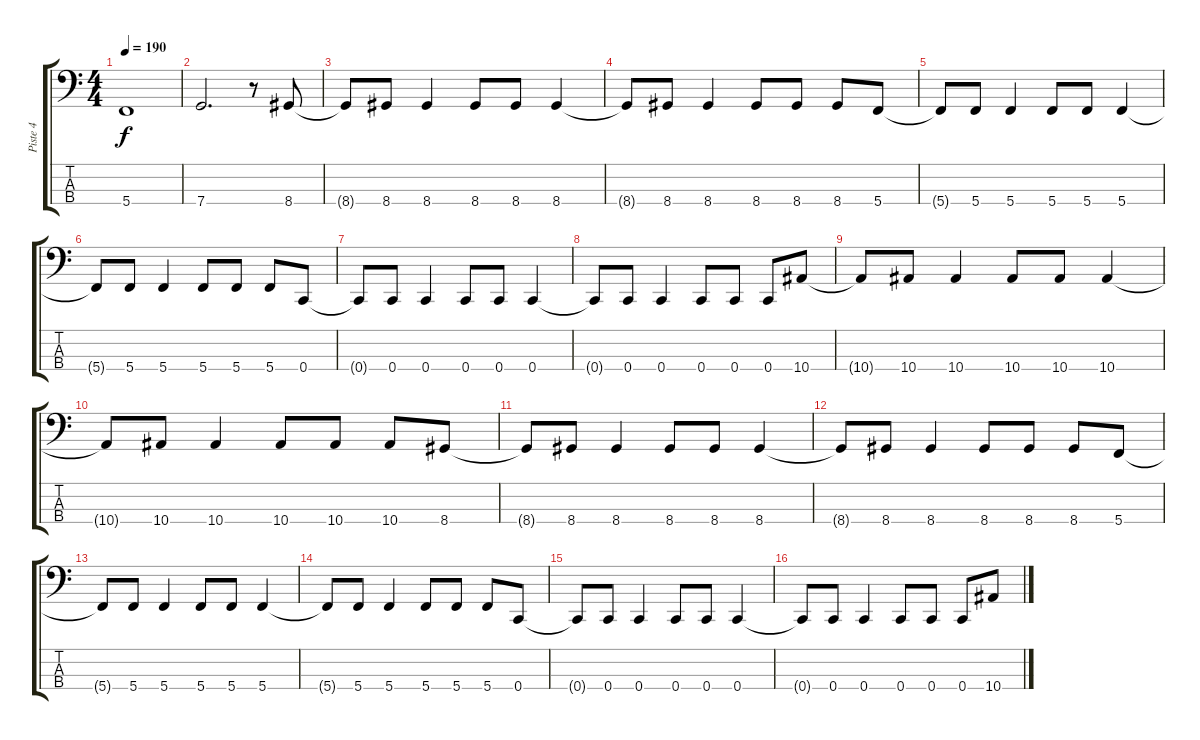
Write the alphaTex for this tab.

\track ("Piste 4" "Piste 4") {instrument electricbassfinger}
\staff {score tabs}
\tuning (F2 C2 G1 C1) {hide}
\ts (4 4)
\tempo 190
\clef f4
\ks c
5.4.1{dy f} |
7.4.2{d} r.8 8.4.8 |
8.4{t}.8 8.4.8 8.4.4 8.4.8 8.4.8 8.4.4 |
8.4{t}.8 8.4.8 8.4.4 8.4.8 8.4.8 8.4.8 5.4.8 |
5.4{t}.8 5.4.8 5.4.4 5.4.8 5.4.8 5.4.4 |
5.4{t}.8 5.4.8 5.4.4 5.4.8 5.4.8 5.4.8 0.4.8 |
0.4{t}.8 0.4.8 0.4.4 0.4.8 0.4.8 0.4.4 |
0.4{t}.8 0.4.8 0.4.4 0.4.8 0.4.8 0.4.8 10.4.8 |
10.4{t}.8 10.4.8 10.4.4 10.4.8 10.4.8 10.4.4 |
10.4{t}.8 10.4.8 10.4.4 10.4.8 10.4.8 10.4.8 8.4.8 |
8.4{t}.8 8.4.8 8.4.4 8.4.8 8.4.8 8.4.4 |
8.4{t}.8 8.4.8 8.4.4 8.4.8 8.4.8 8.4.8 5.4.8 |
5.4{t}.8 5.4.8 5.4.4 5.4.8 5.4.8 5.4.4 |
5.4{t}.8 5.4.8 5.4.4 5.4.8 5.4.8 5.4.8 0.4.8 |
0.4{t}.8 0.4.8 0.4.4 0.4.8 0.4.8 0.4.4 |
0.4{t}.8 0.4.8 0.4.4 0.4.8 0.4.8 0.4.8 10.4.8
